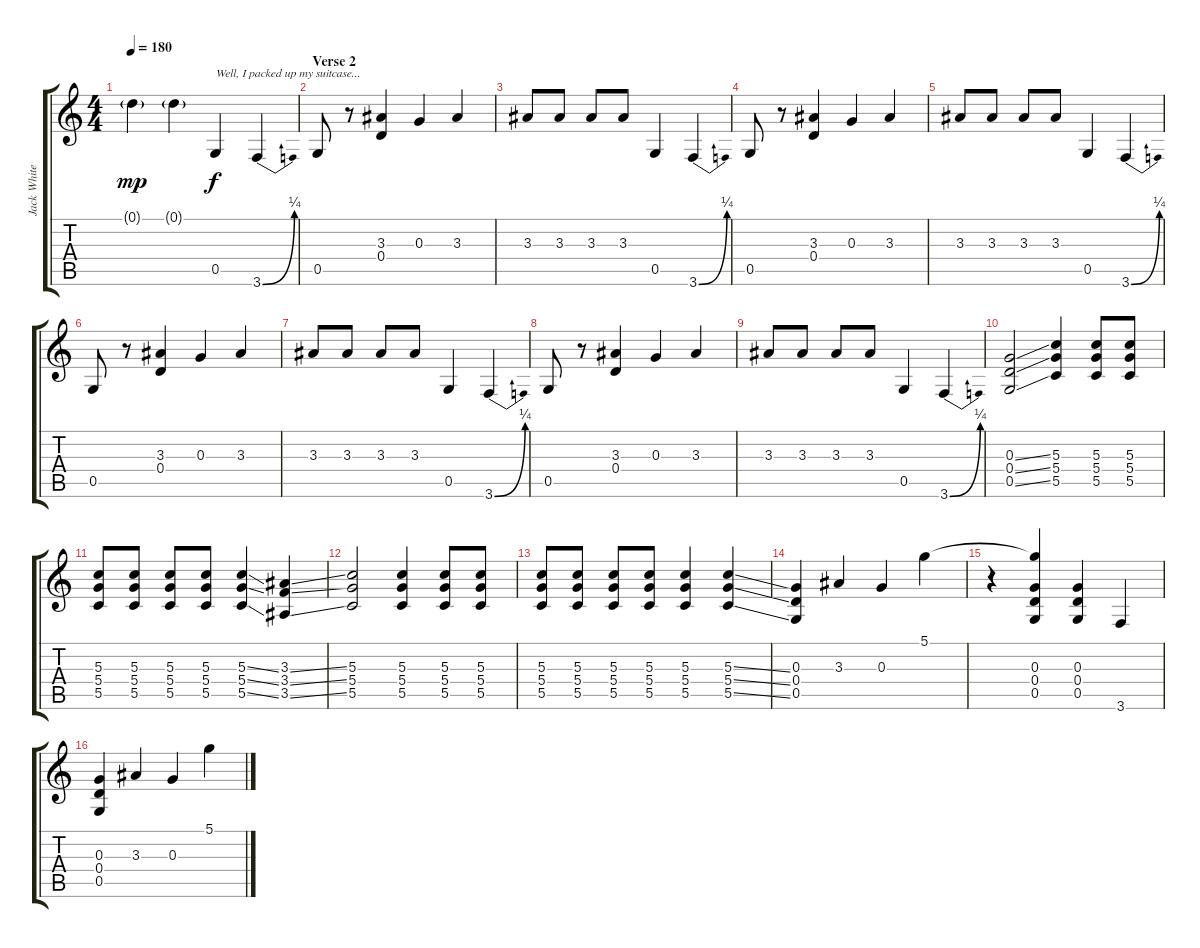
\track ("Jack White" "Jack White") {instrument electricguitarclean}
\staff {score tabs}
\tuning (D4 B3 G3 D3 G2 D2) {hide}
\ts (4 4)
\tempo 180
\clef g2
\ks c
0.1{g}.4{dy mp} 0.1{g}.4 0.5.4{txt "Well, I packed up my suitcase..." dy f} 3.6{be (bend 0 0 60 1)}.4 |
\section ("" "Verse 2")
0.5.8 r.8 (3.3 0.4).4 0.3.4 3.3.4 |
3.3.8 3.3.8 3.3.8 3.3.8 0.5.4 3.6{be (bend 0 0 60 1)}.4 |
0.5.8 r.8 (3.3 0.4).4 0.3.4 3.3.4 |
3.3.8 3.3.8 3.3.8 3.3.8 0.5.4 3.6{be (bend 0 0 60 1)}.4 |
0.5.8 r.8 (3.3 0.4).4 0.3.4 3.3.4 |
3.3.8 3.3.8 3.3.8 3.3.8 0.5.4 3.6{be (bend 0 0 60 1)}.4 |
0.5.8 r.8 (3.3 0.4).4 0.3.4 3.3.4 |
3.3.8 3.3.8 3.3.8 3.3.8 0.5.4 3.6{be (bend 0 0 60 1)}.4 |
(0.3{ss} 0.4{ss} 0.5{ss}).2 (5.3 5.4 5.5).4 (5.3 5.4 5.5).8 (5.3 5.4 5.5).8 |
(5.3 5.4 5.5).8 (5.3 5.4 5.5).8 (5.3 5.4 5.5).8 (5.3 5.4 5.5).8 (5.3{ss} 5.4{ss} 5.5{ss}).4 (3.3{ss} 3.4{ss} 3.5{ss}).4 |
(5.3 5.4 5.5).2 (5.3 5.4 5.5).4 (5.3 5.4 5.5).8 (5.3 5.4 5.5).8 |
(5.3 5.4 5.5).8 (5.3 5.4 5.5).8 (5.3 5.4 5.5).8 (5.3 5.4 5.5).8 (5.3 5.4 5.5).4 (5.3{ss} 5.4{ss} 5.5{ss}).4 |
(0.3 0.4 0.5).4 3.3.4 0.3.4 5.1.4 |
r.4 (5.1{t} 0.3 0.4 0.5).4 (0.3 0.4 0.5).4 3.6.4 |
(0.3 0.4 0.5).4 3.3.4 0.3.4 5.1.4
